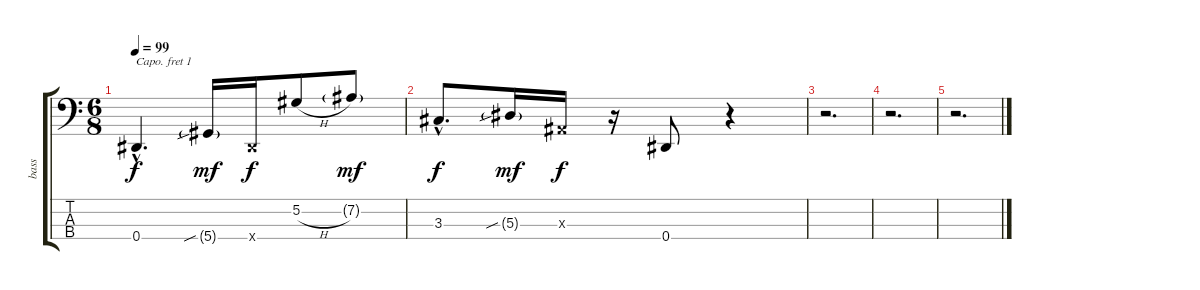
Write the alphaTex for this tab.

\track ("bass" "bass") {instrument electricbasspick}
\staff {score tabs}
\capo 1
\tuning (G2 D2 A1 D1) {hide}
\ts (6 8)
\tempo 99
\clef f4
\ks c
0.4{hac}.4{d dy f} 5.4{sib g}.16{dy mf} 0.4{x}.16{dy f} 5.2{h}.8 7.2{g}.8{dy mf} |
3.3{hac}.8{d dy f} 5.3{sib g}.16{dy mf} 0.3{x}.16{dy f} r.16 0.4.8 r.4 |
r.2{d} |
r.2{d} |
r.2{d}
